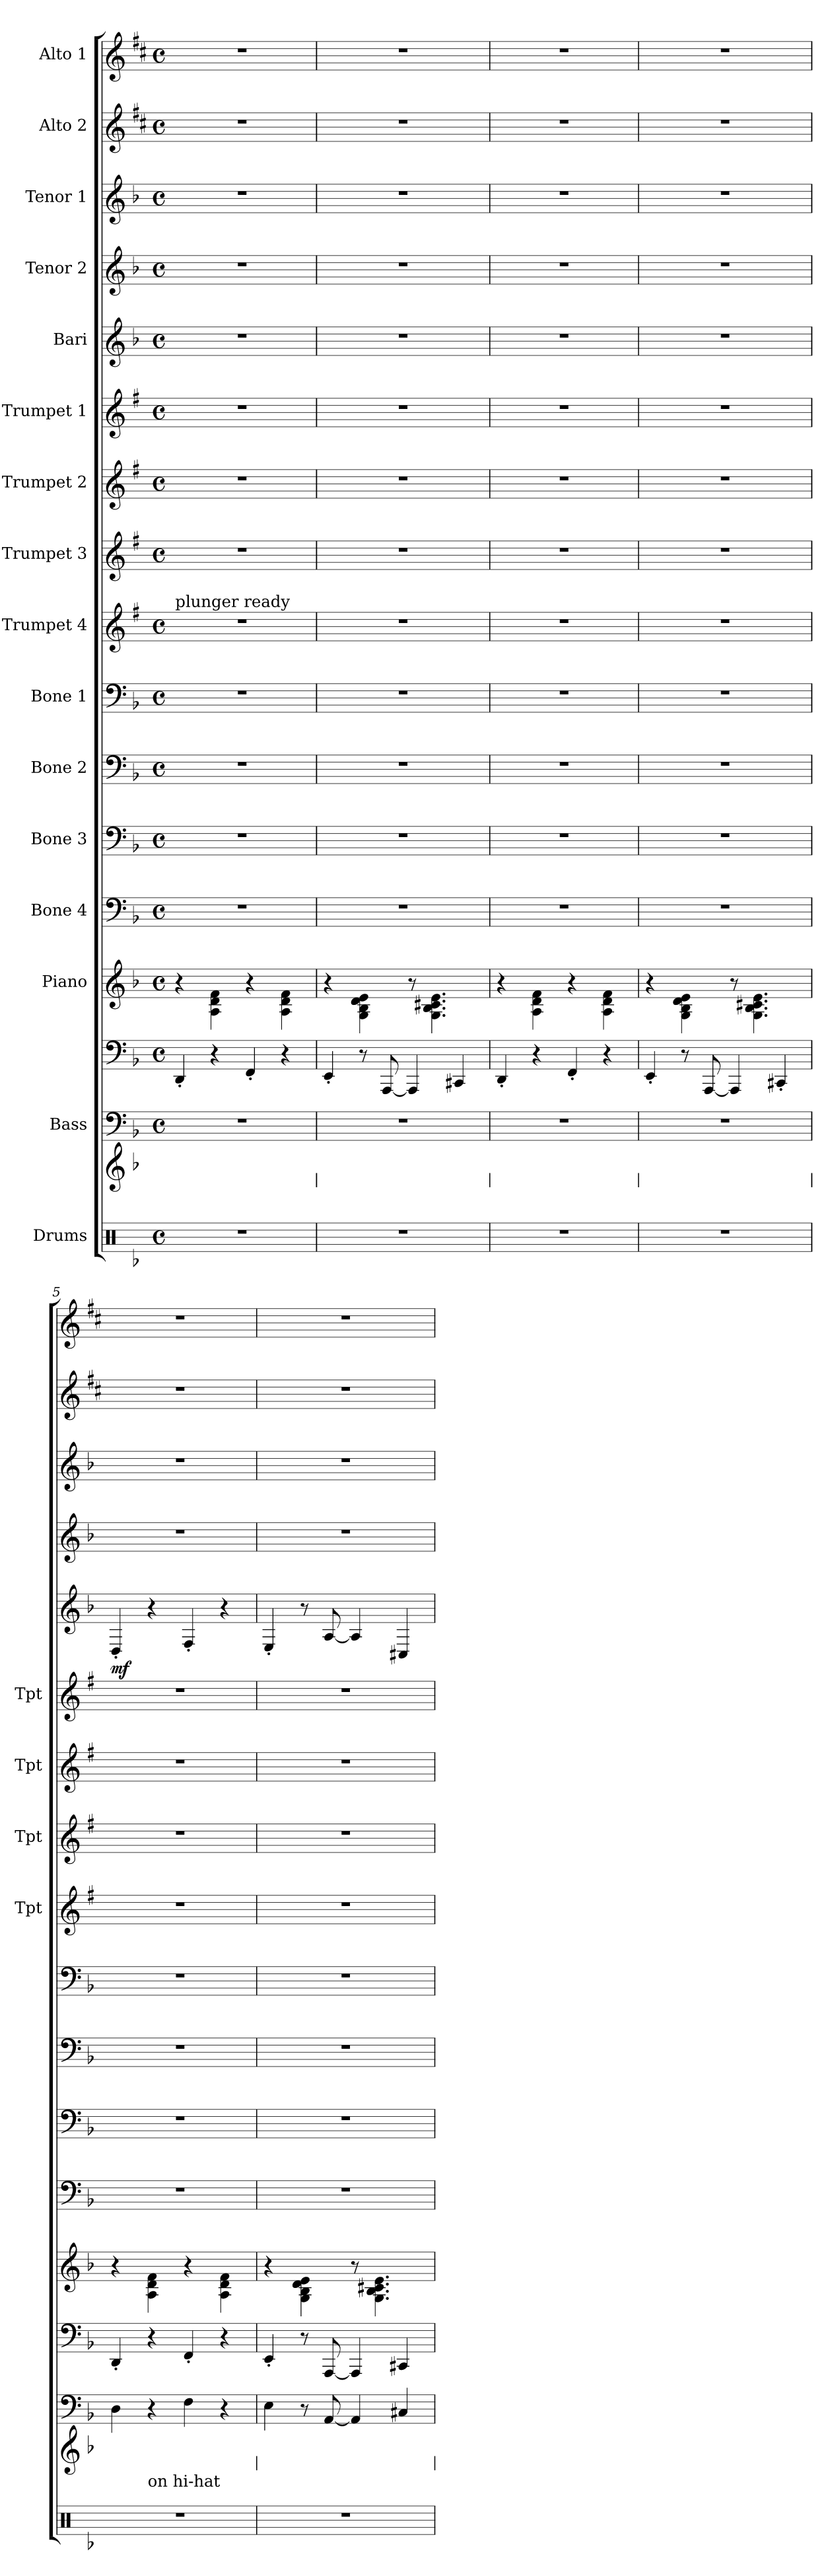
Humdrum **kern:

**kern	**kern	**kern	**kern	**kern	**kern	**kern	**kern	**kern	**kern	**kern	**kern	**kern	**kern	**dynam	**kern	**kern	**kern	**kern
*part18	*part17	*part16	*part15	*part14	*part13	*part12	*part11	*part10	*part9	*part8	*part7	*part6	*part5	*part5	*part4	*part3	*part2	*part1
*staff18	*staff17	*staff16	*staff15	*staff14	*staff13	*staff12	*staff11	*staff10	*staff9	*staff8	*staff7	*staff6	*staff5	*staff5	*staff4	*staff3	*staff2	*staff1
*I"Drums	*	*I"Bass	*	*I"Piano	*I"Bone 4	*I"Bone 3	*I"Bone 2	*I"Bone 1	*I"Trumpet 4	*I"Trumpet 3	*I"Trumpet 2	*I"Trumpet 1	*I"Bari	*	*I"Tenor 2	*I"Tenor 1	*I"Alto 2	*I"Alto 1
*	*	*	*	*	*	*	*	*	*I'Tpt	*I'Tpt	*I'Tpt	*I'Tpt	*	*	*	*	*	*
*	*stria0	*	*	*	*	*	*	*	*	*	*	*	*	*	*	*	*	*
*clefX	*clefG2	*clefF4	*clefF4	*clefG2	*clefF4	*clefF4	*clefF4	*clefF4	*clefG2	*clefG2	*clefG2	*clefG2	*clefG2	*	*clefG2	*clefG2	*clefG2	*clefG2
*	*	*ITrd7c12	*	*	*	*	*	*	*ITrd1c2	*ITrd1c2	*ITrd1c2	*ITrd1c2	*ITrd12c21	*	*ITrd8c14	*ITrd8c14	*ITrd5c9	*ITrd5c9
*k[b-]	*k[b-]	*k[b-]	*k[b-]	*k[b-]	*k[b-]	*k[b-]	*k[b-]	*k[b-]	*k[b-]	*k[b-]	*k[b-]	*k[b-]	*k[b-]	*	*k[b-]	*k[b-]	*k[b-]	*k[b-]
*F:	*F:	*F:	*F:	*F:	*F:	*F:	*F:	*F:	*F:	*F:	*F:	*F:	*F:	*	*F:	*F:	*F:	*F:
*M4/4	*	*M4/4	*M4/4	*M4/4	*M4/4	*M4/4	*M4/4	*M4/4	*M4/4	*M4/4	*M4/4	*M4/4	*M4/4	*	*M4/4	*M4/4	*M4/4	*M4/4
*met(c)	*	*met(c)	*met(c)	*met(c)	*met(c)	*met(c)	*met(c)	*met(c)	*met(c)	*met(c)	*met(c)	*met(c)	*met(c)	*	*met(c)	*met(c)	*met(c)	*met(c)
*MM192	*MM192	*MM192	*MM192	*MM192	*MM192	*MM192	*MM192	*MM192	*MM192	*MM192	*MM192	*MM192	*MM192	*	*MM192	*MM192	*MM192	*MM192
=1	=1	=1	=1	=1	=1	=1	=1	=1	=1	=1	=1	=1	=1	=1	=1	=1	=1	=1
!	!	!	!	!	!	!	!	!	!LO:TX:a:t=plunger ready	!	!	!	!	!	!	!	!	!
1r	1ryy	1r	4DD'</	4r	1r	1r	1r	1r	1r	1r	1r	1r	1r	.	1r	1r	1r	1r
.	.	.	4r	4A\ 4d\ 4f\	.	.	.	.	.	.	.	.	.	.	.	.	.	.
.	.	.	4FF'</	4r	.	.	.	.	.	.	.	.	.	.	.	.	.	.
.	.	.	4r	4A\ 4d\ 4f\	.	.	.	.	.	.	.	.	.	.	.	.	.	.
=2	=2	=2	=2	=2	=2	=2	=2	=2	=2	=2	=2	=2	=2	=2	=2	=2	=2	=2
1r	1ryy	1r	4EE'</	4r	1r	1r	1r	1r	1r	1r	1r	1r	1r	.	1r	1r	1r	1r
.	.	.	8r	4G\ 4B-\ 4d\ 4e\	.	.	.	.	.	.	.	.	.	.	.	.	.	.
.	.	.	[8AAA/	.	.	.	.	.	.	.	.	.	.	.	.	.	.	.
.	.	.	4AAA/]	8r	.	.	.	.	.	.	.	.	.	.	.	.	.	.
.	.	.	.	4.G\ 4.B-\ 4.c#\ 4.e\	.	.	.	.	.	.	.	.	.	.	.	.	.	.
.	.	.	4CC#X/	.	.	.	.	.	.	.	.	.	.	.	.	.	.	.
=3	=3	=3	=3	=3	=3	=3	=3	=3	=3	=3	=3	=3	=3	=3	=3	=3	=3	=3
1r	1ryy	1r	4DD'</	4r	1r	1r	1r	1r	1r	1r	1r	1r	1r	.	1r	1r	1r	1r
.	.	.	4r	4A\ 4d\ 4f\	.	.	.	.	.	.	.	.	.	.	.	.	.	.
.	.	.	4FF'</	4r	.	.	.	.	.	.	.	.	.	.	.	.	.	.
.	.	.	4r	4A\ 4d\ 4f\	.	.	.	.	.	.	.	.	.	.	.	.	.	.
=4	=4	=4	=4	=4	=4	=4	=4	=4	=4	=4	=4	=4	=4	=4	=4	=4	=4	=4
1r	1ryy	1r	4EE'</	4r	1r	1r	1r	1r	1r	1r	1r	1r	1r	.	1r	1r	1r	1r
.	.	.	8r	4G\ 4B-\ 4d\ 4e\	.	.	.	.	.	.	.	.	.	.	.	.	.	.
.	.	.	[8AAA/	.	.	.	.	.	.	.	.	.	.	.	.	.	.	.
.	.	.	4AAA/]	8r	.	.	.	.	.	.	.	.	.	.	.	.	.	.
.	.	.	.	4.G\ 4.B-\ 4.c#\ 4.e\	.	.	.	.	.	.	.	.	.	.	.	.	.	.
.	.	.	4CC#X'</	.	.	.	.	.	.	.	.	.	.	.	.	.	.	.
=5	=5	=5	=5	=5	=5	=5	=5	=5	=5	=5	=5	=5	=5	=5	=5	=5	=5	=5
!	!	!	!	!	!	!	!	!	!	!	!	!	!	!LO:DY:b	!	!	!	!
*	*^	*	*	*	*	*	*	*	*	*	*	*	*	*	*	*	*	*
1r	1ryy	4ryy	4DD\	4DD'</	4r	1r	1r	1r	1r	1r	1r	1r	1r	4DD'</	mf	1r	1r	1r	1r
!	!	!LO:TX:b:t=on hi-hat	!	!	!	!	!	!	!	!	!	!	!	!	!	!	!	!	!
.	.	2.ryy	4r	4r	4A\ 4d\ 4f\	.	.	.	.	.	.	.	.	4r	.	.	.	.	.
.	.	.	4FF\	4FF'</	4r	.	.	.	.	.	.	.	.	4FF'</	.	.	.	.	.
.	.	.	4r	4r	4A\ 4d\ 4f\	.	.	.	.	.	.	.	.	4r	.	.	.	.	.
*	*v	*v	*	*	*	*	*	*	*	*	*	*	*	*	*	*	*	*	*
=6	=6	=6	=6	=6	=6	=6	=6	=6	=6	=6	=6	=6	=6	=6	=6	=6	=6	=6
1r	1ryy	4EE\	4EE'</	4r	1r	1r	1r	1r	1r	1r	1r	1r	4EE'</	.	1r	1r	1r	1r
.	.	8r	8r	4G\ 4B-\ 4d\ 4e\	.	.	.	.	.	.	.	.	8r	.	.	.	.	.
.	.	[8AAA/	[8AAA/	.	.	.	.	.	.	.	.	.	[8AA/	.	.	.	.	.
.	.	4AAA/]	4AAA/]	8r	.	.	.	.	.	.	.	.	4AA/]	.	.	.	.	.
.	.	.	.	4.G\ 4.B-\ 4.c#\ 4.e\	.	.	.	.	.	.	.	.	.	.	.	.	.	.
.	.	4CC#X/	4CC#X/	.	.	.	.	.	.	.	.	.	4CC#X/	.	.	.	.	.
=	=	=	=	=	=	=	=	=	=	=	=	=	=	=	=	=	=	=
*-	*-	*-	*-	*-	*-	*-	*-	*-	*-	*-	*-	*-	*-	*-	*-	*-	*-	*-
